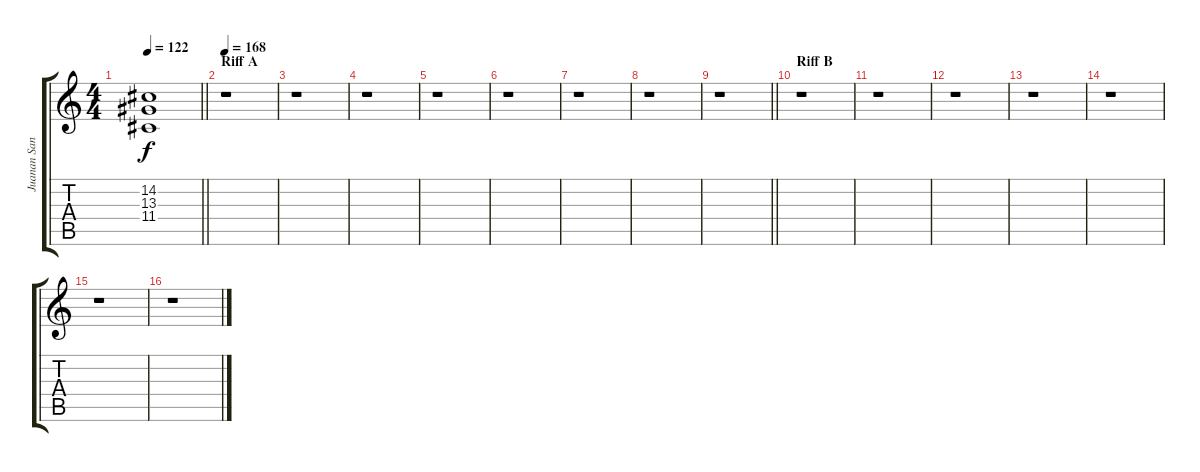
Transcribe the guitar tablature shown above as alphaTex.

\track ("Juanan San Martín" "Juanan San") {instrument synthstrings1}
\staff {score tabs}
\tuning (E4 B3 G3 D3 A2 E2) {hide}
\ts (4 4)
\tempo 122
\clef g2
\barLineRight lightlight
\ks c
(14.2{t} 13.3{t} 11.4{t}).1{dy f volume 5} |
\section ("" "Riff A")
\tempo 168
r.1 |
r.1 |
r.1 |
r.1 |
r.1 |
r.1 |
r.1 |
\barLineRight lightlight
r.1 |
\section ("" "Riff B")
r.1 |
r.1 |
r.1 |
r.1 |
r.1 |
r.1 |
r.1
